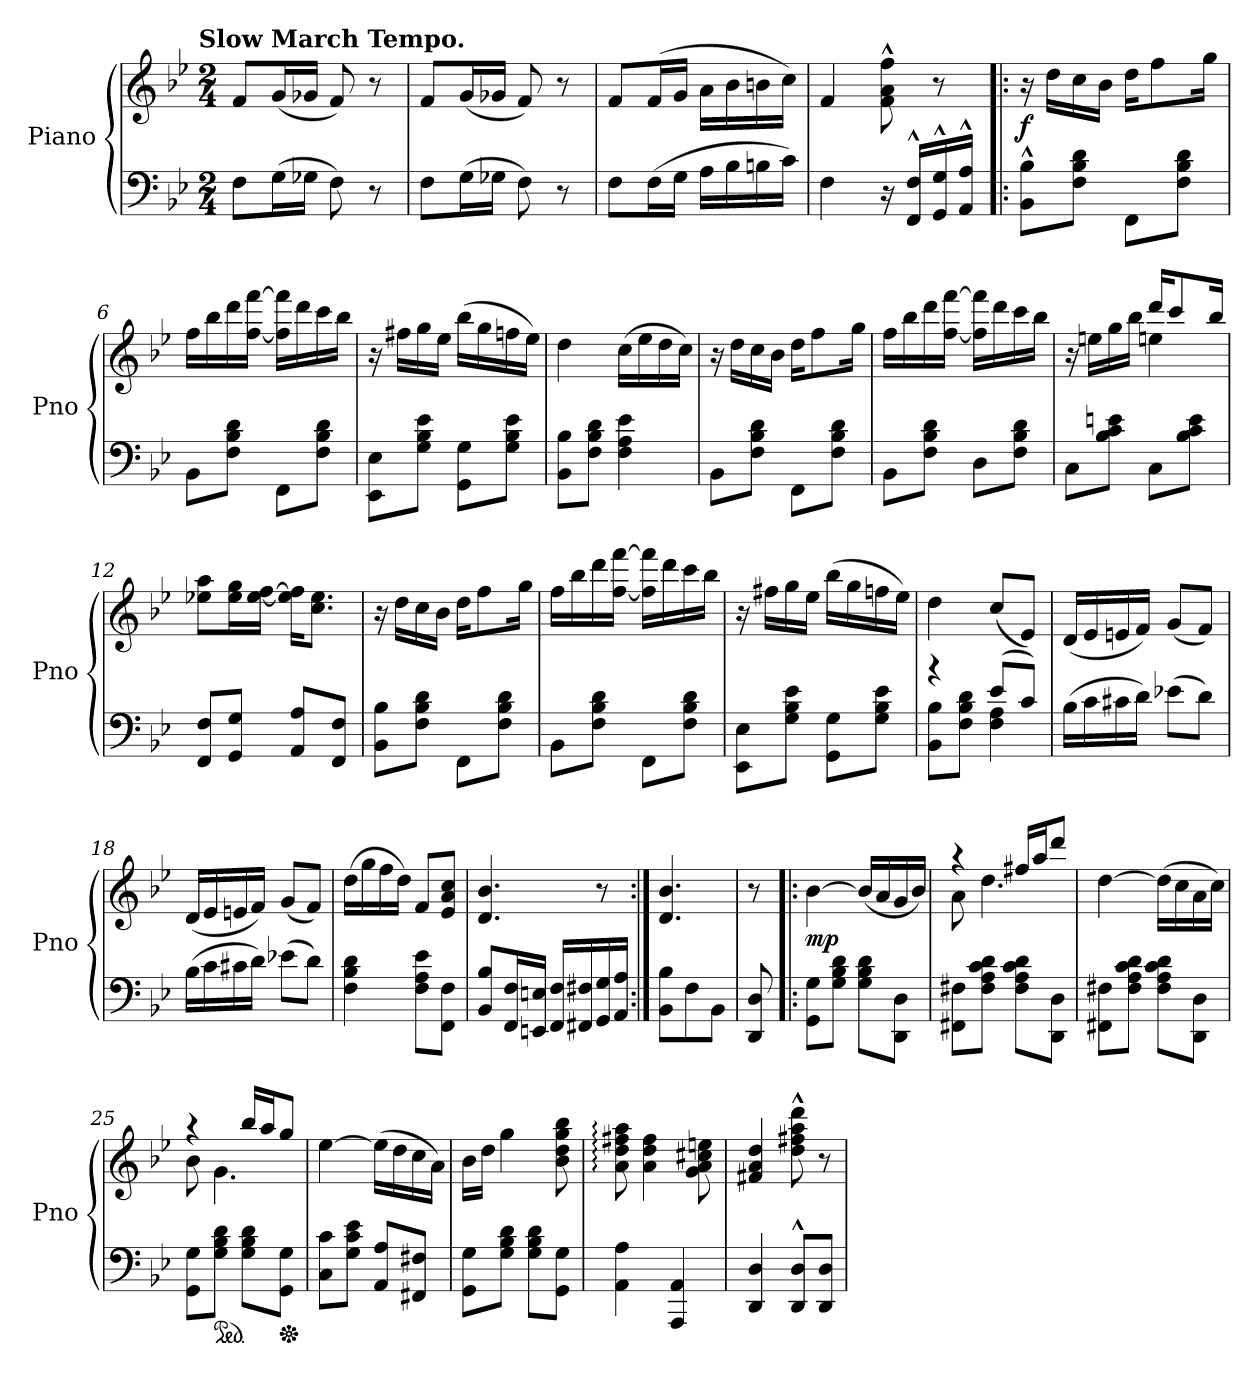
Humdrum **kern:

**kern	**kern	**dynam
*part1	*part1	*part1
*staff2	*staff1	*staff1/2
*I"Piano	*	*
*I'Pno	*	*
*clefF4	*clefG2	*
*k[b-e-]	*k[b-e-]	*
!!LO:TX:omd:t=Slow March Tempo.
*M2/4	*M2/4	*
*MM100	*MM100	*
=1	=1	=1
8FL	8fL	.
(16GL	(16gL	.
16G-XJJ	16g-XJJ	.
8F)	8f)	.
8r	8r	.
=2	=2	=2
8FL	8fL	.
(16GL	(16gL	.
16G-XJJ	16g-XJJ	.
8F)	8f)	.
8r	8r	.
=3	=3	=3
8FL	8fL	.
(16FL	(>16fL	.
16GJJ	16gJJ	.
16ALL	16aLL	.
16B-	16b-	.
16Bn	16bn	.
16cJJ)	16ccJJ)	.
=4	=4	=4
4F	4f	.
16r	8f^^ 8a^^ 8ff^^	.
16FF^^< 16F^^<LL	.	.
16GG^^< 16G^^<	8r	.
16AA^^< 16A^^<JJ	.	.
=5!|:	=5!|:	=5!|:
8BB-^^ 8B-^^L	16r	f
.	16ddLL	.
8F 8B- 8dJ	16cc	.
.	16b-JJ	.
8FFL	16ddKL	.
.	8ff	.
8F 8B- 8dJ	.	.
.	16ggJk	.
=6	=6	=6
8BB-L	16ffLL	.
.	16bb-	.
8F 8B- 8dJ	16ddd	.
.	[16ff [16fffJJ	.
8FFL	16ff] 16fff]LL	.
.	16ddd	.
8F 8B- 8dJ	16ccc	.
.	16bb-JJ	.
=7	=7	=7
8EE- 8E-L	16r	.
.	16ff#XLL	.
8G 8B- 8e-J	16gg	.
.	16ee-JJ	.
8GG 8GL	(16bb-LL	.
.	16gg	.
8G 8B- 8e-J	16ffn	.
.	16ee-JJ)	.
=8	=8	=8
8BB- 8B-L	4dd	.
8F 8B- 8dJ	.	.
4F 4A 4e-	(16ccLL	.
.	16ee-	.
.	16dd	.
.	16ccJJ)	.
=9	=9	=9
8BB-L	16r	.
.	16ddLL	.
8F 8B- 8dJ	16cc	.
.	16b-JJ	.
8FFL	16ddKL	.
.	8ff	.
8F 8B- 8dJ	.	.
.	16ggJk	.
=10	=10	=10
8BB-L	16ffLL	.
.	16bb-	.
8F 8B- 8dJ	16ddd	.
.	[16ff [16fffJJ	.
8DL	16ff] 16fff]LL	.
.	16ddd	.
8F 8B- 8dJ	16ccc	.
.	16bb-JJ	.
=11	=11	=11
*	*^	*
8CL	4ryy	16r	.
.	.	16eenLL	.
8B- 8c 8enJ	.	16gg	.
.	.	16bb-JJ	.
8CL	16dddKL	4een	.
.	8ccc	.	.
8B- 8c 8eJ	.	.	.
.	16bb-Jk	.	.
*	*v	*v	*
=12	=12	=12
8FF 8FL	8ee-X 8aaL	.
8GG 8GJ	16ee- 16ggL	.
.	[16ee- [16ffJJ	.
8AA 8AL	16ee-] 16ff]KL	.
.	8.cc 8.ee-J	.
8FF 8FJ	.	.
=13	=13	=13
8BB- 8B-L	16r	.
.	16ddLL	.
8F 8B- 8dJ	16cc	.
.	16b-JJ	.
8FFL	16ddKL	.
.	8ff	.
8F 8B- 8dJ	.	.
.	16ggJk	.
=14	=14	=14
8BB-L	16ffLL	.
.	16bb-	.
8F 8B- 8dJ	16ddd	.
.	[16ff [16fffJJ	.
8FFL	16ff] 16fff]LL	.
.	16ddd	.
8F 8B- 8dJ	16ccc	.
.	16bb-JJ	.
=15	=15	=15
8EE- 8E-L	16r	.
.	16ff#XLL	.
8G 8B- 8e-J	16gg	.
.	16ee-JJ	.
8GG 8GL	(16bb-LL	.
.	16gg	.
8G 8B- 8e-J	16ffn	.
.	16ee-JJ)	.
=16	=16	=16
*^	*	*
4r	8BB- 8B-L	4dd	.
.	8F 8B- 8dJ	.	.
(8e-L	4F 4A	(>8ccL	.
8cJ)	.	8e-J)	.
*v	*v	*	*
=17	=17	=17
(16B-LL	(>16dLL	.
16c	16e-	.
16c#X	16en	.
16dJJ)	16fJJ)	.
(8e-XL	(8gL	.
8dJ)	8fJ)	.
=18	=18	=18
(16B-LL	(>16dLL	.
16c	16e-	.
16c#X	16en	.
16dJJ)	16fJJ)	.
(8e-XL	(>8gL	.
8dJ)	8fJ)	.
=19	=19	=19
4F 4B- 4d	(16ddLL	.
.	16gg	.
.	16ff	.
.	16ddJJ)	.
8F 8A 8e-L	8fL	.
8FF 8FJ	8e- 8a 8ccJ	.
=20	=20	=20
8BB- 8B-L	4.d 4.b-	.
16FF 16FL	.	.
16EEn 16EnJJ	.	.
16FF 16FLL	.	.
16FF#X 16F#X	.	.
16GG 16G	8r	.
16AA 16AJJ	.	.
=21:|!	=21:|!	=21:|!
8BB- 8B-L	4.d 4.b-	.
8F	.	.
8BB-J	.	.
=	=	=
8DD 8D	8r	.
=22!|:	=22!|:	=22!|:
8GG 8GL	[4b-	mp
8G 8B- 8dJ	.	.
8G 8B- 8dL	(16b-LL]	.
.	16a	.
8DD 8DJ	16g	.
.	16b-JJ)	.
=23	=23	=23
*	*^	*
8FF#X 8F#XL	4raa	8a	.
8F# 8A 8c 8dJ	.	4.dd	.
8F# 8A 8c 8dL	16ff#XLL	.	.
.	16aaJ	.	.
8DD 8DJ	8dddJ	.	.
*	*v	*v	*
=24	=24	=24
8FF#X 8F#XL	[4dd	.
8F# 8A 8c 8dJ	.	.
8F# 8A 8c 8dL	(16ddLL]	.
.	16cc	.
8DD 8DJ	16a	.
.	16ccJJ)	.
=25	=25	=25
*	*^	*
8GG 8GL	4raa	8b-	.
*ped	*	*	*
8G 8B- 8dJ	.	4.g	.
8G 8B- 8dL	16bb-LL	.	.
.	16aaJ	.	.
*Xped	*	*	*
8GG 8GJ	8ggJ	.	.
*	*v	*v	*
=26	=26	=26
8C 8cL	[4ee-	.
8G 8c 8e-J	.	.
8AA 8AL	(16ee-LL]	.
.	16dd	.
8FF#X 8F#XJ	16cc	.
.	16aJJ)	.
=27	=27	=27
8GG 8GL	16b-LL	.
.	16ddJJ	.
8G 8B- 8dJ	4gg	.
8G 8B- 8dL	.	.
8GG 8GJ	8b- 8dd 8gg 8bb-	.
=28	=28	=28
4AA 4A	8a: 8dd: 8ff#X: 8aa:	.
.	4a 4dd 4ff#	.
4AAA 4AA	.	.
.	8g 8a 8cc#X 8een	.
=29	=29	=29
4DD 4D	4f#X 4a 4dd	.
8DD^^ 8D^^L	8dd^^ 8ff#X^^ 8aa^^ 8ddd^^	.
8DD 8DJ	8r	.
=	=	=
*-	*-	*-
